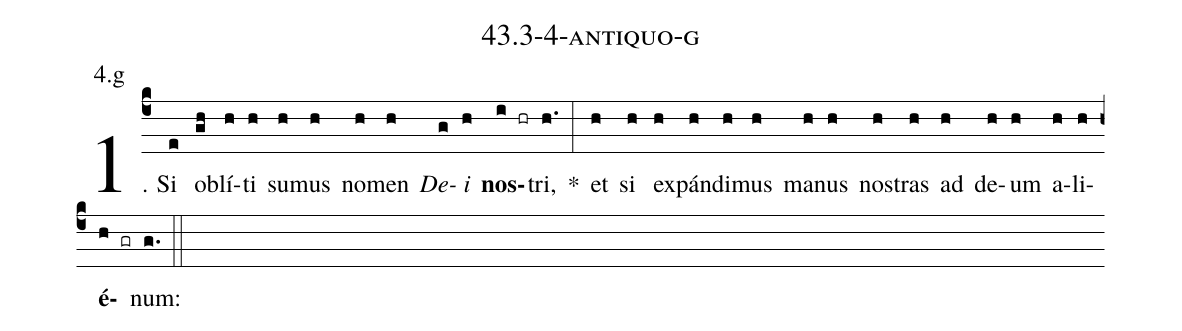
name: 43.3-4-antiquo-g;
annotation: 4.g;
%%
(c4)1. Si(e) ob(gh)lí(h)ti(h) su(h)mus(h) no(h)men(h) <i>De</i>(g)<i>i</i>(h) <b>nos</b>(i hr)tri,(h.) *(:) et(h) si(h) ex(h)pán(h)di(h)mus(h) ma(h)nus(h) nos(h)tras(h) ad(h) de(h)um(h) a(h)li(h)<b>é</b>(h gr)num:(g.) (::)
